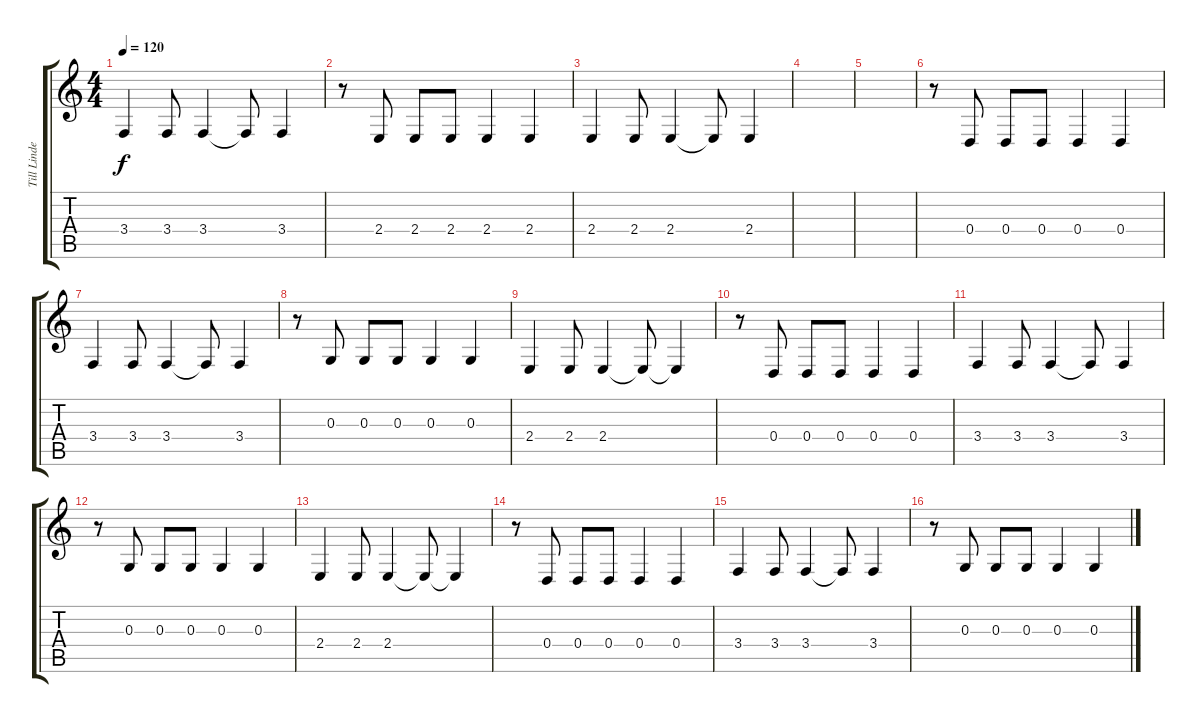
\track ("Till Lindemann (Voice)" "Till Linde") {instrument lead6voice}
\staff {score tabs}
\tuning (E4 B3 G3 D3 A2 E2) {hide}
\ts (4 4)
\tempo 120
\clef g2
\ks c
3.4.4{dy f} 3.4.8 3.4.4 3.4{t}.8 3.4.4 |
r.8 2.4.8 2.4.8 2.4.8 2.4.4 2.4.4 |
2.4.4 2.4.8 2.4.4 2.4{t}.8 2.4.4 |
|
|
r.8 0.4.8 0.4.8 0.4.8 0.4.4 0.4.4 |
3.4.4 3.4.8 3.4.4 3.4{t}.8 3.4.4 |
r.8 0.3.8 0.3.8 0.3.8 0.3.4 0.3.4 |
2.4.4 2.4.8 2.4.4 2.4{t}.8 2.4{t}.4 |
r.8 0.4.8 0.4.8 0.4.8 0.4.4 0.4.4 |
3.4.4 3.4.8 3.4.4 3.4{t}.8 3.4.4 |
r.8 0.3.8 0.3.8 0.3.8 0.3.4 0.3.4 |
2.4.4 2.4.8 2.4.4 2.4{t}.8 2.4{t}.4 |
r.8 0.4.8 0.4.8 0.4.8 0.4.4 0.4.4 |
3.4.4 3.4.8 3.4.4 3.4{t}.8 3.4.4 |
r.8 0.3.8 0.3.8 0.3.8 0.3.4 0.3.4
